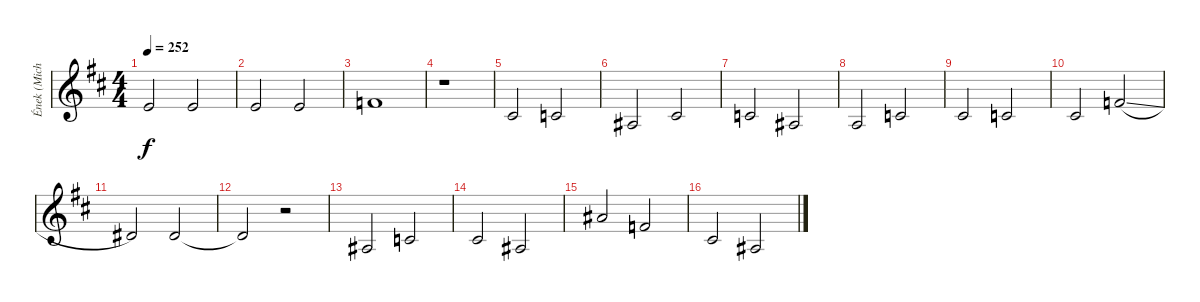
\track ("Ének (Michael Vescera)" "Ének (Mich") {instrument tenorsax}
\staff {score}
\tuning (E4 B3 G3 D3 A2 E2) {hide}
\ts (4 4)
\tempo 252
\clef g2
\ks d
0.1.2{dy f} 0.1.2 |
0.1.2 0.1.2 |
1.1.1 |
r.1 |
2.2.2 1.2.2 |
3.3.2 2.2.2 |
1.2.2 3.3.2 |
2.3.2 1.2.2 |
2.2.2 1.2.2 |
2.2.2 6.2{sl}.2 |
4.2.2 4.2.2 |
4.2{t}.2 r.2 |
3.3.2 1.2.2 |
2.2.2 3.3.2 |
6.1.2 1.1.2 |
6.3.2 3.3.2
